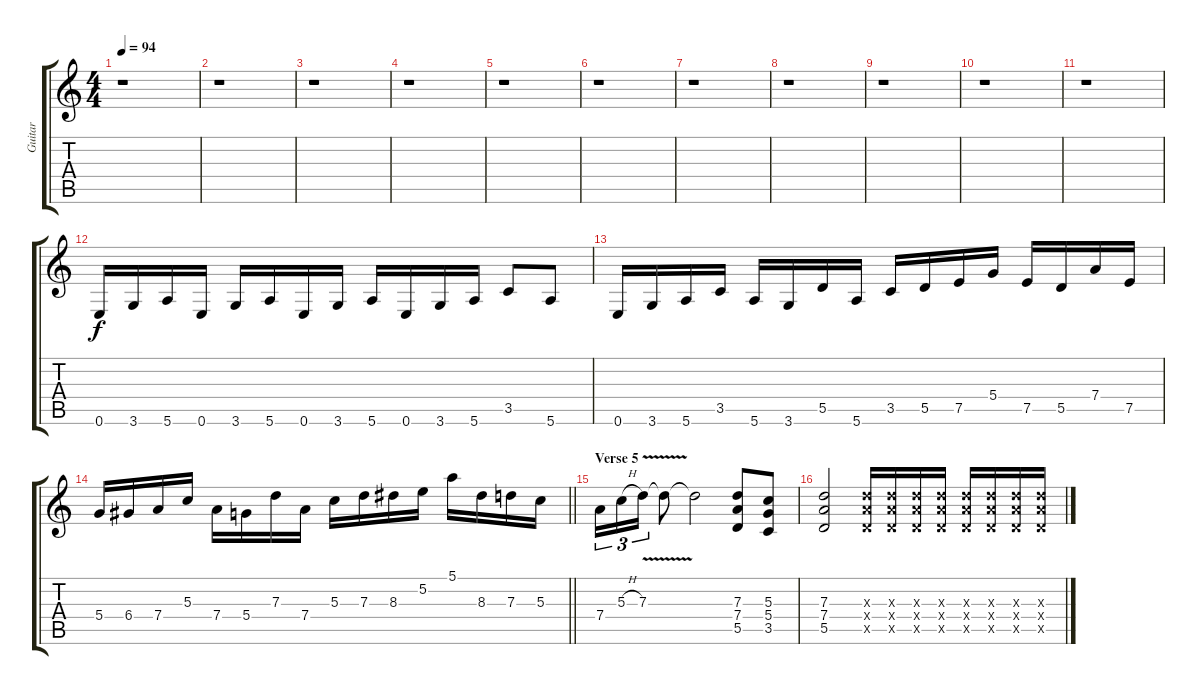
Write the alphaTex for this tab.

\track ("Guitar" "Guitar") {mute instrument overdrivenguitar}
\staff {score tabs}
\tuning (E4 B3 G3 D3 A2 E2) {hide}
\ts (4 4)
\tempo 94
\clef g2
\ks c
r.1{dy f} |
r.1 |
r.1 |
r.1 |
r.1 |
r.1 |
r.1 |
r.1 |
r.1 |
r.1 |
r.1 |
0.6.16 3.6.16 5.6.16 0.6.16 3.6.16 5.6.16 0.6.16 3.6.16 5.6.16 0.6.16 3.6.16 5.6.16 3.5.8 5.6.8 |
0.6.16 3.6.16 5.6.16 3.5.16 5.6.16 3.6.16 5.5.16 5.6.16 3.5.16 5.5.16 7.5.16 5.4.16 7.5.16 5.5.16 7.4.16 7.5.16 |
\barLineRight lightlight
5.4.16 6.4.16 7.4.16 5.3.16 7.4.16 5.4.16 7.3.16 7.4.16 5.3.16 7.3.16 8.3.16 5.2.16 5.1.16 8.3.16 7.3.16 5.3.16 |
\section ("" "Verse 5")
7.4.16{tu (3 2)} 5.3{h}.16{tu (3 2)} 7.3{v}.16{tu (3 2)} 7.3{t}.8 7.3{t}.2 (7.3 7.4 5.5).8 (5.3 5.4 3.5).8 |
(7.3 7.4 5.5).2 (7.3{x} 7.4{x} 5.5{x}).16 (7.3{x} 7.4{x} 5.5{x}).16 (7.3{x} 7.4{x} 5.5{x}).16 (7.3{x} 7.4{x} 5.5{x}).16 (7.3{x} 7.4{x} 5.5{x}).16 (7.3{x} 7.4{x} 5.5{x}).16 (7.3{x} 7.4{x} 5.5{x}).16 (7.3{x} 7.4{x} 5.5{x}).16
